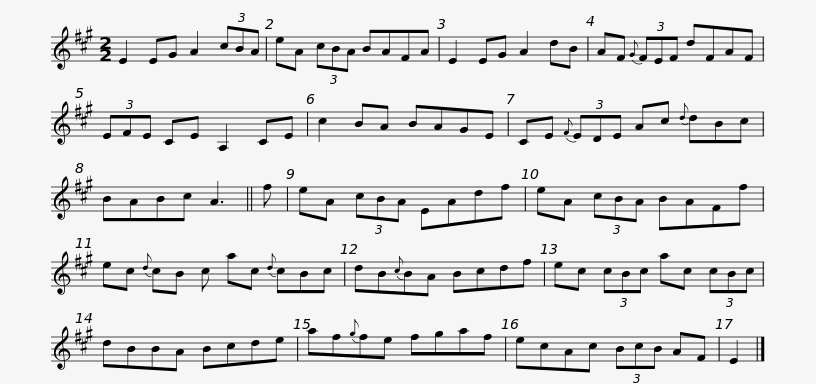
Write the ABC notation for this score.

X:1
L:1/8
M:2/2
I:linebreak $
K:A
V:1 treble
V:1
 E2 EG A2 (3cBA | eA (3cBA BAFA | E2 EG A2 dB | AF{G} (3FEF dFAF | (3EFE CE A,2 CE |$ %5
 c2 BA BAGE | CE{F} (3EDE Ac{d} dBc | BABc A3 || f | eA (3cBA EAdf | %10
 eA (3cBA BAFf |$ ec{d} cB c ac{d} cBc | dB{c}BA Bcdf | ec (3cBc ac (3cBc | dBBA Bcde |$ %15
 af{g}fe fgaf | ecAc (3BcB AF | E2 |] %18
